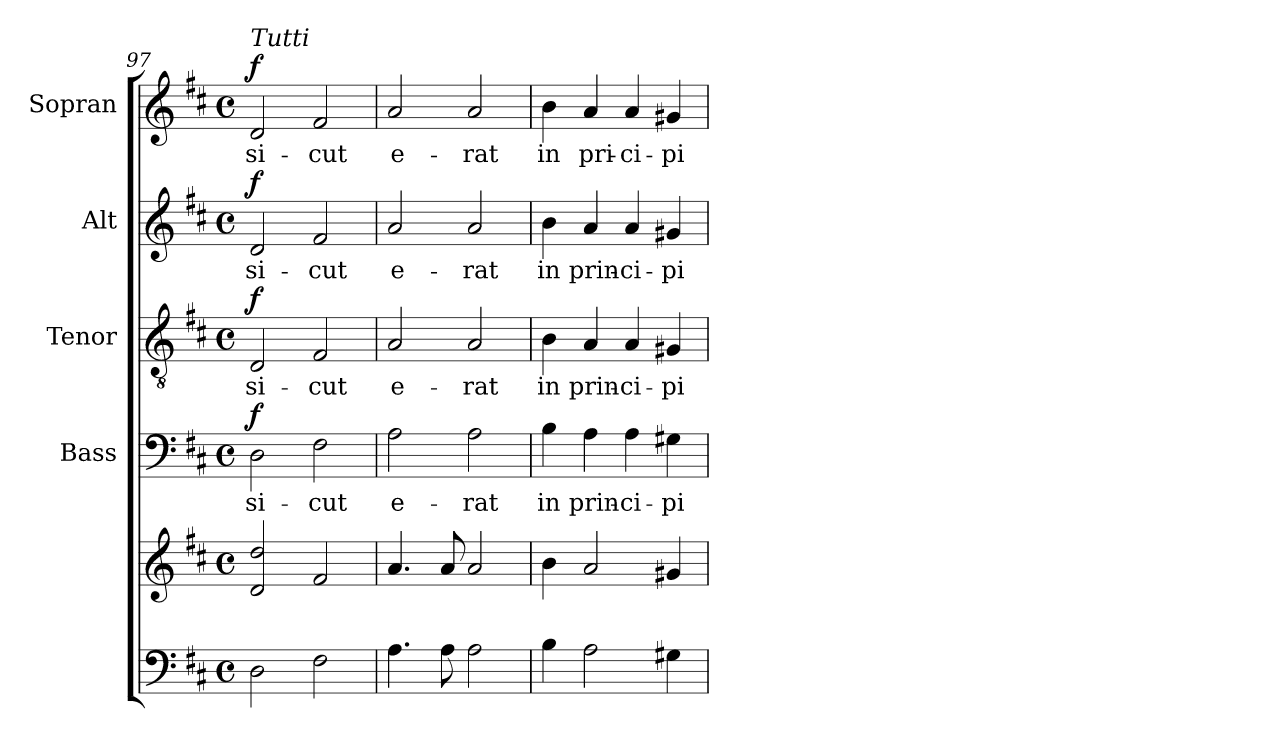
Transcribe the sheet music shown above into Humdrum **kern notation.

**kern	**kern	**kern	**text	**dynam	**kern	**text	**dynam	**kern	**text	**dynam	**kern	**text	**dynam
*part5	*part5	*part4	*part4	*part4	*part3	*part3	*part3	*part2	*part2	*part2	*part1	*part1	*part1
*staff6	*staff5	*staff4	*staff4	*staff4	*staff3	*staff3	*staff3	*staff2	*staff2	*staff2	*staff1	*staff1	*staff1
*	*	*I"Bass	*	*	*I"Tenor	*	*	*I"Alt	*	*	*I"Sopran	*	*
*	*	*I'B.	*	*	*I'T.	*	*	*I'A.	*	*	*I'S.	*	*
!!LO:LB:g=z
*clefF4	*clefG2	*clefF4	*	*	*clefGv2	*	*	*clefG2	*	*	*clefG2	*	*
*k[f#c#]	*k[f#c#]	*k[f#c#]	*	*	*k[f#c#]	*	*	*k[f#c#]	*	*	*k[f#c#]	*	*
*D:	*D:	*D:	*	*	*D:	*	*	*D:	*	*	*D:	*	*
*M4/4	*M4/4	*M4/4	*	*	*M4/4	*	*	*M4/4	*	*	*M4/4	*	*
*met(c)	*met(c)	*met(c)	*	*	*met(c)	*	*	*met(c)	*	*	*met(c)	*	*
=97	=97	=97	=97	=97	=97	=97	=97	=97	=97	=97	=97	=97	=97
!	!	!	!	!	!	!	!	!	!	!	!LO:TX:a:i:t=Tutti	!	!
!	!	!	!LO:LY:b	!LO:DY:a	!	!LO:LY:b	!LO:DY:a	!	!LO:LY:b	!LO:DY:a	!	!LO:LY:b	!LO:DY:a
2D\	2d/ 2dd/	2D\	si-	f	2D/	si-	f	2d/	si-	f	2d/	si-	f
!	!	!	!LO:LY:b	!	!	!LO:LY:b	!	!	!LO:LY:b	!	!	!LO:LY:b	!
2F#\	2f#/	2F#\	-cut	.	2F#/	-cut	.	2f#/	-cut	.	2f#/	-cut	.
=98	=98	=98	=98	=98	=98	=98	=98	=98	=98	=98	=98	=98	=98
!	!	!	!LO:LY:b	!	!	!LO:LY:b	!	!	!LO:LY:b	!	!	!LO:LY:b	!
4.A\	4.a/	2A\	e-	.	2A/	e-	.	2a/	e-	.	2a/	e-	.
8A\	8a/	.	.	.	.	.	.	.	.	.	.	.	.
!	!	!	!LO:LY:b	!	!	!LO:LY:b	!	!	!LO:LY:b	!	!	!LO:LY:b	!
2A\	2a/	2A\	-rat	.	2A/	-rat	.	2a/	-rat	.	2a/	-rat	.
=99	=99	=99	=99	=99	=99	=99	=99	=99	=99	=99	=99	=99	=99
!	!	!	!LO:LY:b	!	!	!LO:LY:b	!	!	!LO:LY:b	!	!	!LO:LY:b	!
4B\	4b\	4B\	in	.	4B\	in	.	4b\	in	.	4b\	in	.
!	!	!	!LO:LY:b	!	!	!LO:LY:b	!	!	!LO:LY:b	!	!	!LO:LY:b	!
2A\	2a/	4A\	prin-	.	4A/	prin-	.	4a/	prin-	.	4a/	pri-	.
!	!	!	!LO:LY:b	!	!	!LO:LY:b	!	!	!LO:LY:b	!	!	!LO:LY:b	!
.	.	4A\	-ci-	.	4A/	-ci-	.	4a/	-ci-	.	4a/	-ci-	.
!	!	!	!LO:LY:b	!	!	!LO:LY:b	!	!	!LO:LY:b	!	!	!LO:LY:b	!
4G#X\	4g#X/	4G#X\	-pi-	.	4G#X/	-pi-	.	4g#X/	-pi-	.	4g#X/	-pi-	.
=	=	=	=	=	=	=	=	=	=	=	=	=	=
*-	*-	*-	*-	*-	*-	*-	*-	*-	*-	*-	*-	*-	*-
